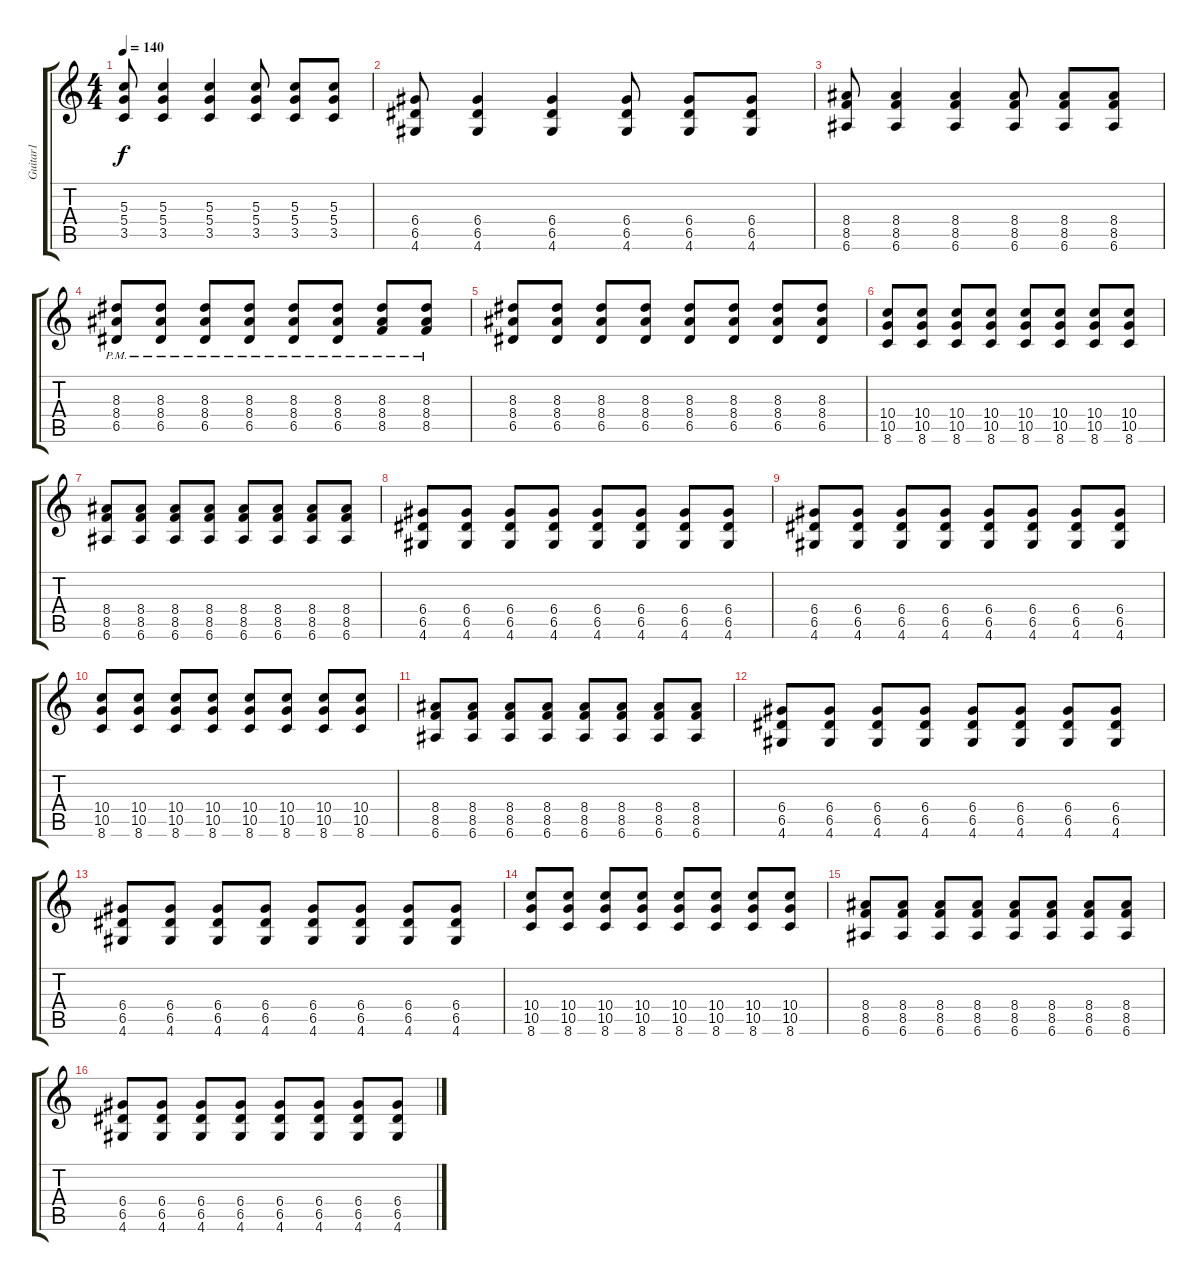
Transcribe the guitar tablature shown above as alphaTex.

\track ("Guitar1" "Guitar1") {instrument overdrivenguitar}
\staff {score tabs}
\tuning (E4 B3 G3 D3 A2 E2) {hide}
\ts (4 4)
\tempo 140
\clef g2
\ks c
(5.3 5.4 3.5).8{dy f} (5.3 5.4 3.5).4 (5.3 5.4 3.5).4 (5.3 5.4 3.5).8 (5.3 5.4 3.5).8 (5.3 5.4 3.5).8 |
(6.4 6.5 4.6).8 (6.4 6.5 4.6).4 (6.4 6.5 4.6).4 (6.4 6.5 4.6).8 (6.4 6.5 4.6).8 (6.4 6.5 4.6).8 |
(8.4 8.5 6.6).8 (8.4 8.5 6.6).4 (8.4 8.5 6.6).4 (8.4 8.5 6.6).8 (8.4 8.5 6.6).8 (8.4 8.5 6.6).8 |
(8.3 8.4 6.5{pm}).8 (8.3 8.4 6.5{pm}).8 (8.3 8.4 6.5{pm}).8 (8.3 8.4 6.5{pm}).8 (8.3 8.4 6.5{pm}).8 (8.3 8.4 6.5{pm}).8 (8.3 8.4 8.5{pm}).8 (8.3 8.4 8.5{pm}).8 |
(8.3 8.4 6.5).8 (8.3 8.4 6.5).8 (8.3 8.4 6.5).8 (8.3 8.4 6.5).8 (8.3 8.4 6.5).8 (8.3 8.4 6.5).8 (8.3 8.4 6.5).8 (8.3 8.4 6.5).8 |
(10.4 10.5 8.6).8 (10.4 10.5 8.6).8 (10.4 10.5 8.6).8 (10.4 10.5 8.6).8 (10.4 10.5 8.6).8 (10.4 10.5 8.6).8 (10.4 10.5 8.6).8 (10.4 10.5 8.6).8 |
(8.4 8.5 6.6).8 (8.4 8.5 6.6).8 (8.4 8.5 6.6).8 (8.4 8.5 6.6).8 (8.4 8.5 6.6).8 (8.4 8.5 6.6).8 (8.4 8.5 6.6).8 (8.4 8.5 6.6).8 |
(6.4 6.5 4.6).8 (6.4 6.5 4.6).8 (6.4 6.5 4.6).8 (6.4 6.5 4.6).8 (6.4 6.5 4.6).8 (6.4 6.5 4.6).8 (6.4 6.5 4.6).8 (6.4 6.5 4.6).8 |
(6.4 6.5 4.6).8 (6.4 6.5 4.6).8 (6.4 6.5 4.6).8 (6.4 6.5 4.6).8 (6.4 6.5 4.6).8 (6.4 6.5 4.6).8 (6.4 6.5 4.6).8 (6.4 6.5 4.6).8 |
(10.4 10.5 8.6).8 (10.4 10.5 8.6).8 (10.4 10.5 8.6).8 (10.4 10.5 8.6).8 (10.4 10.5 8.6).8 (10.4 10.5 8.6).8 (10.4 10.5 8.6).8 (10.4 10.5 8.6).8 |
(8.4 8.5 6.6).8 (8.4 8.5 6.6).8 (8.4 8.5 6.6).8 (8.4 8.5 6.6).8 (8.4 8.5 6.6).8 (8.4 8.5 6.6).8 (8.4 8.5 6.6).8 (8.4 8.5 6.6).8 |
(6.4 6.5 4.6).8 (6.4 6.5 4.6).8 (6.4 6.5 4.6).8 (6.4 6.5 4.6).8 (6.4 6.5 4.6).8 (6.4 6.5 4.6).8 (6.4 6.5 4.6).8 (6.4 6.5 4.6).8 |
(6.4 6.5 4.6).8 (6.4 6.5 4.6).8 (6.4 6.5 4.6).8 (6.4 6.5 4.6).8 (6.4 6.5 4.6).8 (6.4 6.5 4.6).8 (6.4 6.5 4.6).8 (6.4 6.5 4.6).8 |
(10.4 10.5 8.6).8 (10.4 10.5 8.6).8 (10.4 10.5 8.6).8 (10.4 10.5 8.6).8 (10.4 10.5 8.6).8 (10.4 10.5 8.6).8 (10.4 10.5 8.6).8 (10.4 10.5 8.6).8 |
(8.4 8.5 6.6).8 (8.4 8.5 6.6).8 (8.4 8.5 6.6).8 (8.4 8.5 6.6).8 (8.4 8.5 6.6).8 (8.4 8.5 6.6).8 (8.4 8.5 6.6).8 (8.4 8.5 6.6).8 |
(6.4 6.5 4.6).8 (6.4 6.5 4.6).8 (6.4 6.5 4.6).8 (6.4 6.5 4.6).8 (6.4 6.5 4.6).8 (6.4 6.5 4.6).8 (6.4 6.5 4.6).8 (6.4 6.5 4.6).8
